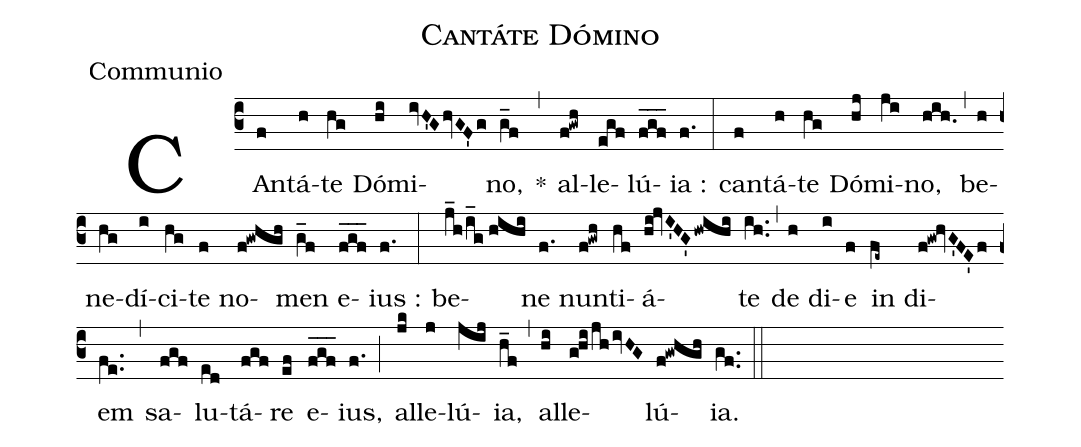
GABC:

name:Cantáte Dómino;
office-part:Communio;
%%
(c3) CAn(f)tá(h)te(hg) Dó(hi)mi(ivH'GhvGF'g)no,(g_f) *(,)
al(f!gwh)le(egf)lú(fgf___)ia :(f.) (:)
can(f)tá(h)te(hg) Dó(hj)mi(ji)no,(hih.) (,)
be(h)ne(hg)dí(i)ci(hg)te(f) no(f!gwhgh)men(g_f) e(fgf___)ius :(f.) (:)
be(j_h/i_g//hihi)ne(f.) nun(f!gwh)ti(hf)á(hi!jvI'HG'hwihi)te(ih..) (,)
de(h) di(i)e(f) in(fe~) di(f!gw!hvG'FE'f)em(fe..) (,)
sa(fgf)lu(ed)tá(fgf)re(ef) e(fgf___)ius,(f.) (;)
al(jk)le(j)lú(jij)ia,(h_f) (,)
al(hi)le(g!hi/jhivHG)lú(f!gwhgh)ia.(gf..) (::)
